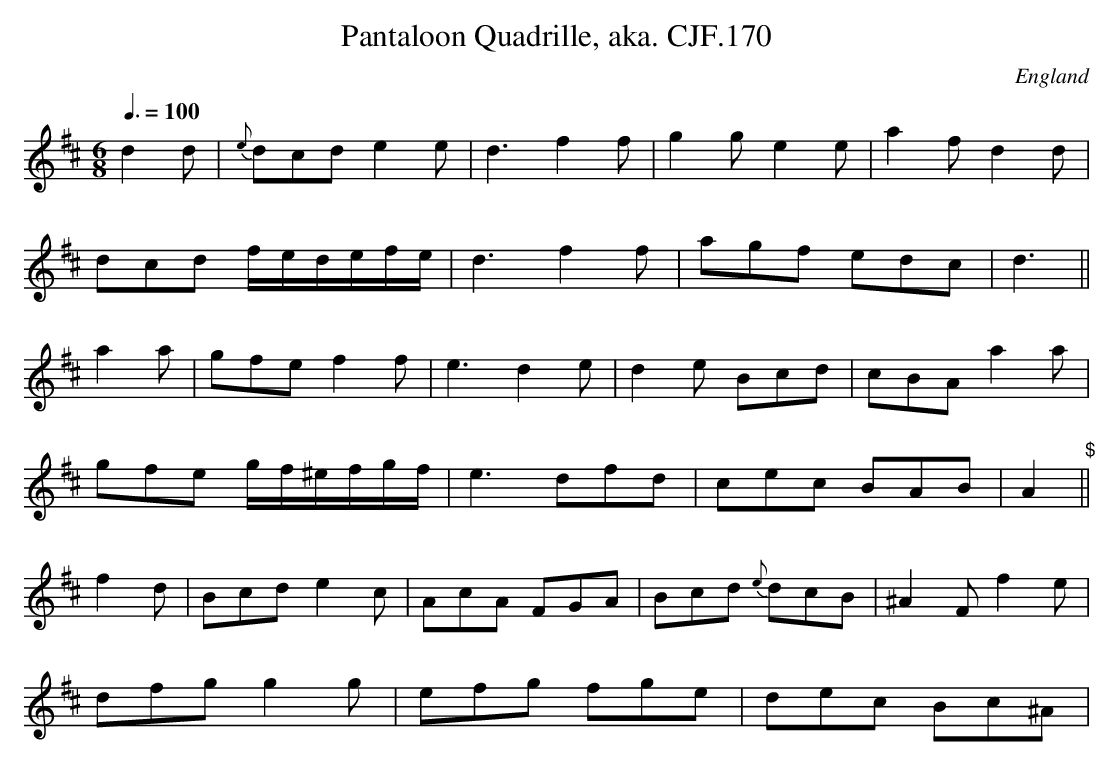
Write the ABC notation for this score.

X:1
T:Pantaloon Quadrille, aka. CJF.170
O:England
M:6/8
L:1/8
Q:3/8=100
K:D major
d2d|{e}dcde2e|d3f2f|g2ge2e|a2fd2d|!
dcd f/e/d/e/f/e/|d3f2f|agf edc|d3||!
a2a|gfef2f|e3d2e|d2e Bcd|cBAa2a|!
gfe g/f/^e/f/g/f/|e3dfd|cec BAB|A2"$"||!
f2d|Bcde2c|AcA FGA|Bcd {e}dcB|^A2Ff2e|!
dfgg2g|efg fge|dec Bc^A|" $ D Capo""G3|]
